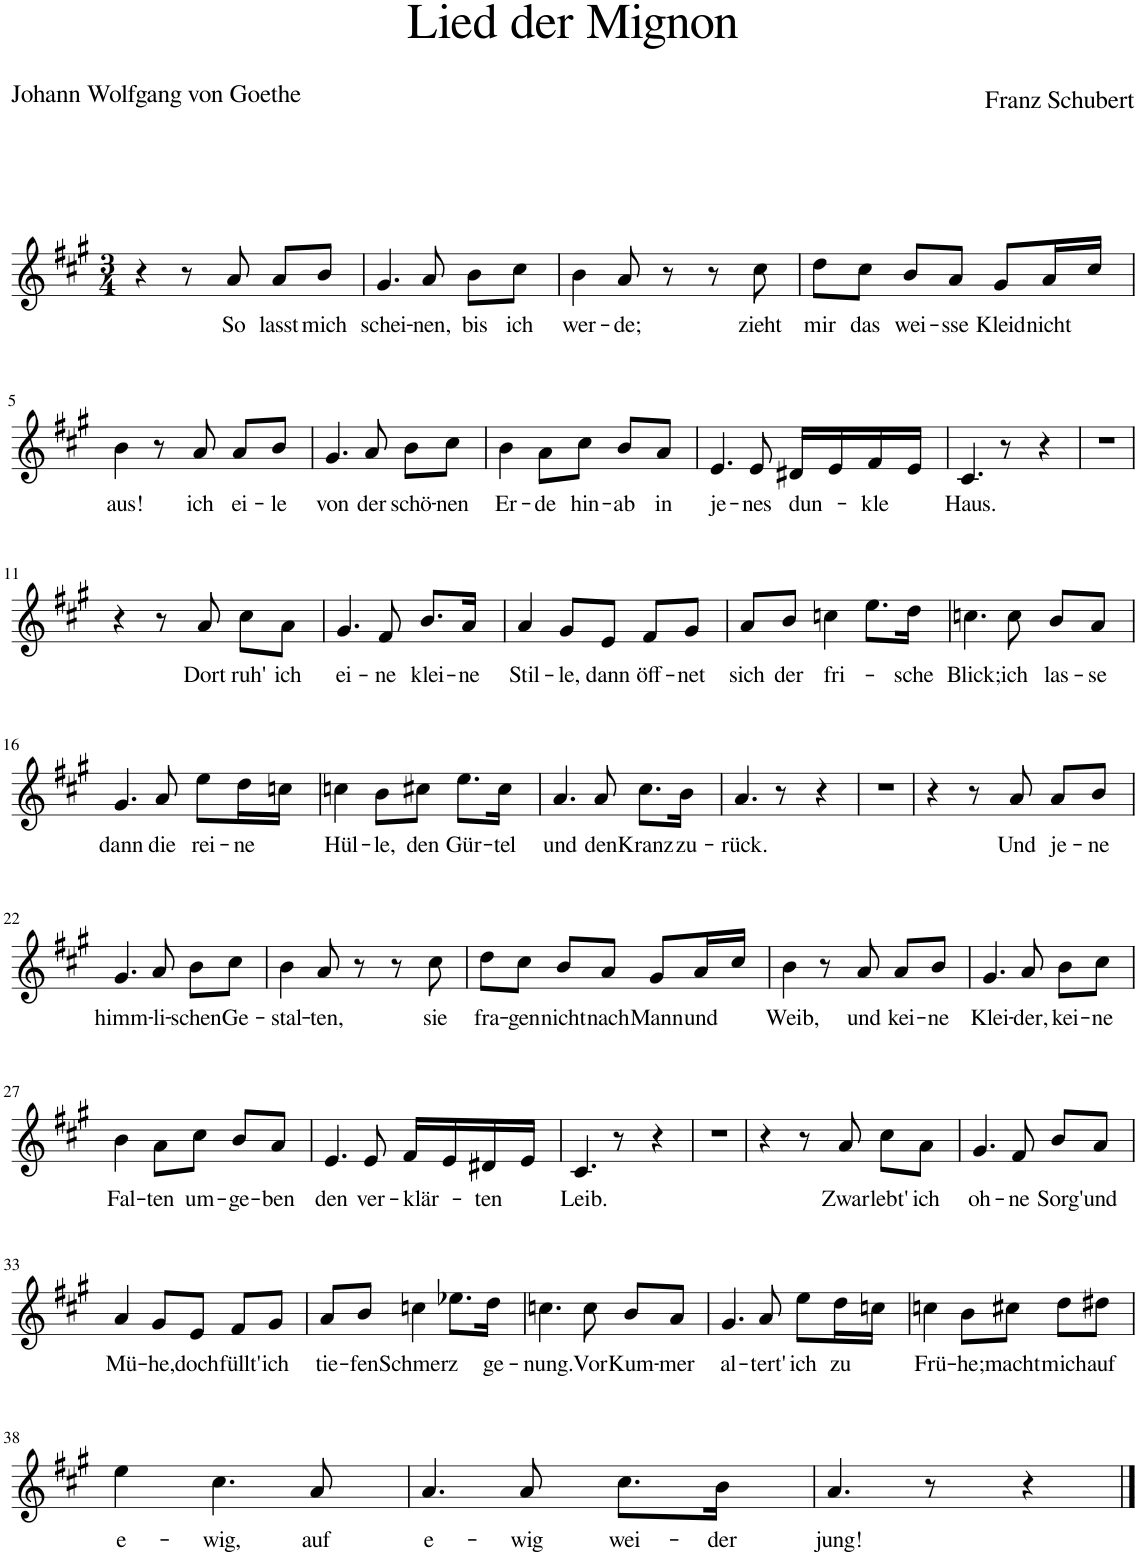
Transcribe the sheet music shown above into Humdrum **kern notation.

**kern	**text
*part1	*part1
*staff1	*staff1
*I"Piano	*
*I'Pno	*
*clefG2	*
*k[f#c#g#]	*
*M3/4	*
=1	=1
4r	.
8r	.
!	!LO:LY:b
8a/	So
!	!LO:LY:b
8a/L	lasst
!	!LO:LY:b
8b/J	mich
=2	=2
!	!LO:LY:b
4.g#/	schei-
!	!LO:LY:b
8a/	-nen,
!	!LO:LY:b
8b\L	bis
!	!LO:LY:b
8cc#\J	ich
=3	=3
!	!LO:LY:b
4b\	wer-
!	!LO:LY:b
8a/	-de;
8r	.
8r	.
!	!LO:LY:b
8cc#\	zieht
=4	=4
!	!LO:LY:b
8dd\L	mir
!	!LO:LY:b
8cc#\J	das
!	!LO:LY:b
8b/L	wei-
!	!LO:LY:b
8a/J	-sse
!	!LO:LY:b
8g#/L	Kleid
!	!LO:LY:b
16a/L	nicht
16cc#/JJ	.
!!LO:LB:g=z
=5	=5
!	!LO:LY:b
4b\	aus!
8r	.
!	!LO:LY:b
8a/	ich
!	!LO:LY:b
8a/L	ei-
!	!LO:LY:b
8b/J	-le
=6	=6
!	!LO:LY:b
4.g#/	von
!	!LO:LY:b
8a/	der
!	!LO:LY:b
8b\L	schö-
!	!LO:LY:b
8cc#\J	-nen
=7	=7
!	!LO:LY:b
4b\	Er-
!	!LO:LY:b
8a\L	-de
!	!LO:LY:b
8cc#\J	hin-
!	!LO:LY:b
8b/L	-ab
!	!LO:LY:b
8a/J	in
=8	=8
!	!LO:LY:b
4.e/	je-
!	!LO:LY:b
8e/	-nes
!	!LO:LY:b
16d#X/LL	dun-
16e/	.
!	!LO:LY:b
16f#/	-kle
16e/JJ	.
=9	=9
!	!LO:LY:b
4.c#/	Haus.
8r	.
4r	.
=10	=10
2.r	.
!!LO:LB:g=z
=11	=11
4r	.
8r	.
!	!LO:LY:b
8a/	Dort
!	!LO:LY:b
8cc#\L	ruh'
!	!LO:LY:b
8a\J	ich
=12	=12
!	!LO:LY:b
4.g#/	ei-
!	!LO:LY:b
8f#/	-ne
!	!LO:LY:b
8.b/L	klei-
!	!LO:LY:b
16a/Jk	-ne
=13	=13
!	!LO:LY:b
4a/	Stil-
!	!LO:LY:b
8g#/L	-le,
!	!LO:LY:b
8e/J	dann
!	!LO:LY:b
8f#/L	öff-
!	!LO:LY:b
8g#/J	-net
=14	=14
!	!LO:LY:b
8a/L	sich
!	!LO:LY:b
8b/J	der
!	!LO:LY:b
4ccn\	fri-
8.ee\L	.
!	!LO:LY:b
16dd\Jk	-sche
=15	=15
!	!LO:LY:b
4.ccn\	Blick;
!	!LO:LY:b
8cc\	ich
!	!LO:LY:b
8b/L	las-
!	!LO:LY:b
8a/J	-se
!!LO:LB:g=z
=16	=16
!	!LO:LY:b
4.g#/	dann
!	!LO:LY:b
8a/	die
!	!LO:LY:b
8ee\L	rei-
!	!LO:LY:b
16dd\L	-ne
16ccn\JJ	.
=17	=17
!	!LO:LY:b
4ccn\	Hül-
!	!LO:LY:b
8b\L	-le,
!	!LO:LY:b
8cc#X\J	den
!	!LO:LY:b
8.ee\L	Gür-
!	!LO:LY:b
16cc#\Jk	-tel
=18	=18
!	!LO:LY:b
4.a/	und
!	!LO:LY:b
8a/	den
!	!LO:LY:b
8.cc#\L	Kranz
!	!LO:LY:b
16b\Jk	zu-
=19	=19
!	!LO:LY:b
4.a/	-rück.
8r	.
4r	.
=20	=20
2.r	.
=21	=21
4r	.
8r	.
!	!LO:LY:b
8a/	Und
!	!LO:LY:b
8a/L	je-
!	!LO:LY:b
8b/J	-ne
!!LO:LB:g=z
=22	=22
!	!LO:LY:b
4.g#/	himm-
!	!LO:LY:b
8a/	-li-
!	!LO:LY:b
8b\L	-schen
!	!LO:LY:b
8cc#\J	Ge-
=23	=23
!	!LO:LY:b
4b\	-stal-
!	!LO:LY:b
8a/	-ten,
8r	.
8r	.
!	!LO:LY:b
8cc#\	sie
=24	=24
!	!LO:LY:b
8dd\L	fra-
!	!LO:LY:b
8cc#\J	-gen
!	!LO:LY:b
8b/L	nicht
!	!LO:LY:b
8a/J	nach
!	!LO:LY:b
8g#/L	Mann
!	!LO:LY:b
16a/L	und
16cc#/JJ	.
=25	=25
!	!LO:LY:b
4b\	Weib,
8r	.
!	!LO:LY:b
8a/	und
!	!LO:LY:b
8a/L	kei-
!	!LO:LY:b
8b/J	-ne
=26	=26
!	!LO:LY:b
4.g#/	Klei-
!	!LO:LY:b
8a/	-der,
!	!LO:LY:b
8b\L	kei-
!	!LO:LY:b
8cc#\J	-ne
!!LO:LB:g=z
=27	=27
!	!LO:LY:b
4b\	Fal-
!	!LO:LY:b
8a\L	-ten
!	!LO:LY:b
8cc#\J	um-
!	!LO:LY:b
8b/L	-ge-
!	!LO:LY:b
8a/J	-ben
=28	=28
!	!LO:LY:b
4.e/	den
!	!LO:LY:b
8e/	ver-
!	!LO:LY:b
16f#/LL	-klär-
16e/	.
!	!LO:LY:b
16d#X/	-ten
16e/JJ	.
=29	=29
!	!LO:LY:b
4.c#/	Leib.
8r	.
4r	.
=30	=30
2.r	.
=31	=31
4r	.
8r	.
!	!LO:LY:b
8a/	Zwar
!	!LO:LY:b
8cc#\L	lebt'
!	!LO:LY:b
8a\J	ich
=32	=32
!	!LO:LY:b
4.g#/	oh-
!	!LO:LY:b
8f#/	-ne
!	!LO:LY:b
8b/L	Sorg'
!	!LO:LY:b
8a/J	und
!!LO:LB:g=z
=33	=33
!	!LO:LY:b
4a/	Mü-
!	!LO:LY:b
8g#/L	-he,
!	!LO:LY:b
8e/J	doch
!	!LO:LY:b
8f#/L	füllt'
!	!LO:LY:b
8g#/J	ich
=34	=34
!	!LO:LY:b
8a/L	tie-
!	!LO:LY:b
8b/J	-fen
!	!LO:LY:b
4ccn\	Schmerz
8.ee-X\L	.
!	!LO:LY:b
16dd\Jk	ge-
=35	=35
!	!LO:LY:b
4.ccn\	-nung.
!	!LO:LY:b
8cc\	Vor
!	!LO:LY:b
8b/L	Kum-
!	!LO:LY:b
8a/J	-mer
=36	=36
!	!LO:LY:b
4.g#/	al-
!	!LO:LY:b
8a/	-tert'
!	!LO:LY:b
8ee\L	ich
!	!LO:LY:b
16dd\L	zu
16ccn\JJ	.
=37	=37
!	!LO:LY:b
4ccn\	Frü-
!	!LO:LY:b
8b\L	-he;
!	!LO:LY:b
8cc#X\J	macht
!	!LO:LY:b
8dd\L	mich
!	!LO:LY:b
8dd#X\J	auf
!!LO:LB:g=z
=38	=38
!	!LO:LY:b
4ee\	e-
!	!LO:LY:b
4.cc#\	-wig,
!	!LO:LY:b
8a/	auf
=39	=39
!	!LO:LY:b
4.a/	e-
!	!LO:LY:b
8a/	-wig
!	!LO:LY:b
8.cc#\L	wei-
!	!LO:LY:b
16b\Jk	-der
=40	=40
!	!LO:LY:b
4.a/	jung!
8r	.
4r	.
==	==
*-	*-
